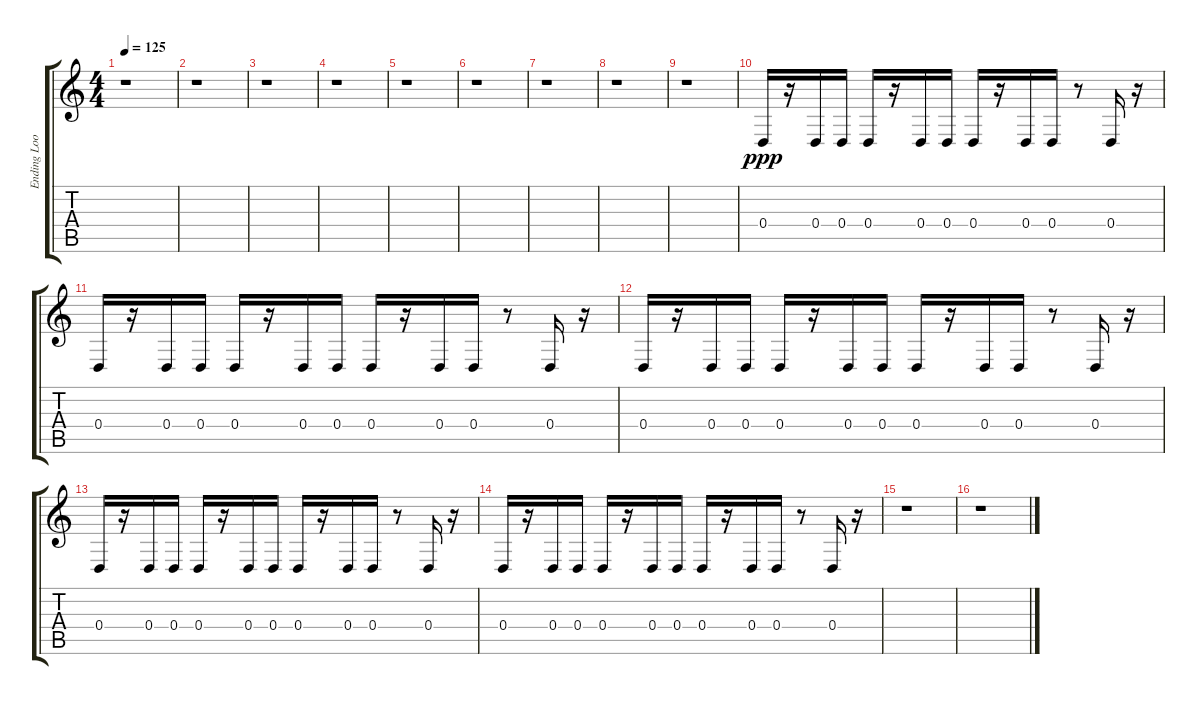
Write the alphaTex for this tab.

\track ("Ending Loop" "Ending Loo") {instrument melodictom}
\staff {score tabs}
\tuning (E4 B3 G3 D3 A2 E2) {hide}
\ts (4 4)
\tempo 125
\clef g2
\ks c
r.1{dy ppp} |
r.1 |
r.1 |
r.1 |
r.1 |
r.1 |
r.1 |
r.1 |
r.1 |
0.4.16 r.16 0.4.16 0.4.16 0.4.16 r.16 0.4.16 0.4.16 0.4.16 r.16 0.4.16 0.4.16 r.8 0.4.16 r.16 |
0.4.16 r.16 0.4.16 0.4.16 0.4.16 r.16 0.4.16 0.4.16 0.4.16 r.16 0.4.16 0.4.16 r.8 0.4.16 r.16 |
0.4.16 r.16 0.4.16 0.4.16 0.4.16 r.16 0.4.16 0.4.16 0.4.16 r.16 0.4.16 0.4.16 r.8 0.4.16 r.16 |
0.4.16 r.16 0.4.16 0.4.16 0.4.16 r.16 0.4.16 0.4.16 0.4.16 r.16 0.4.16 0.4.16 r.8 0.4.16 r.16 |
0.4.16 r.16 0.4.16 0.4.16 0.4.16 r.16 0.4.16 0.4.16 0.4.16 r.16 0.4.16 0.4.16 r.8 0.4.16 r.16 |
r.1 |
r.1
